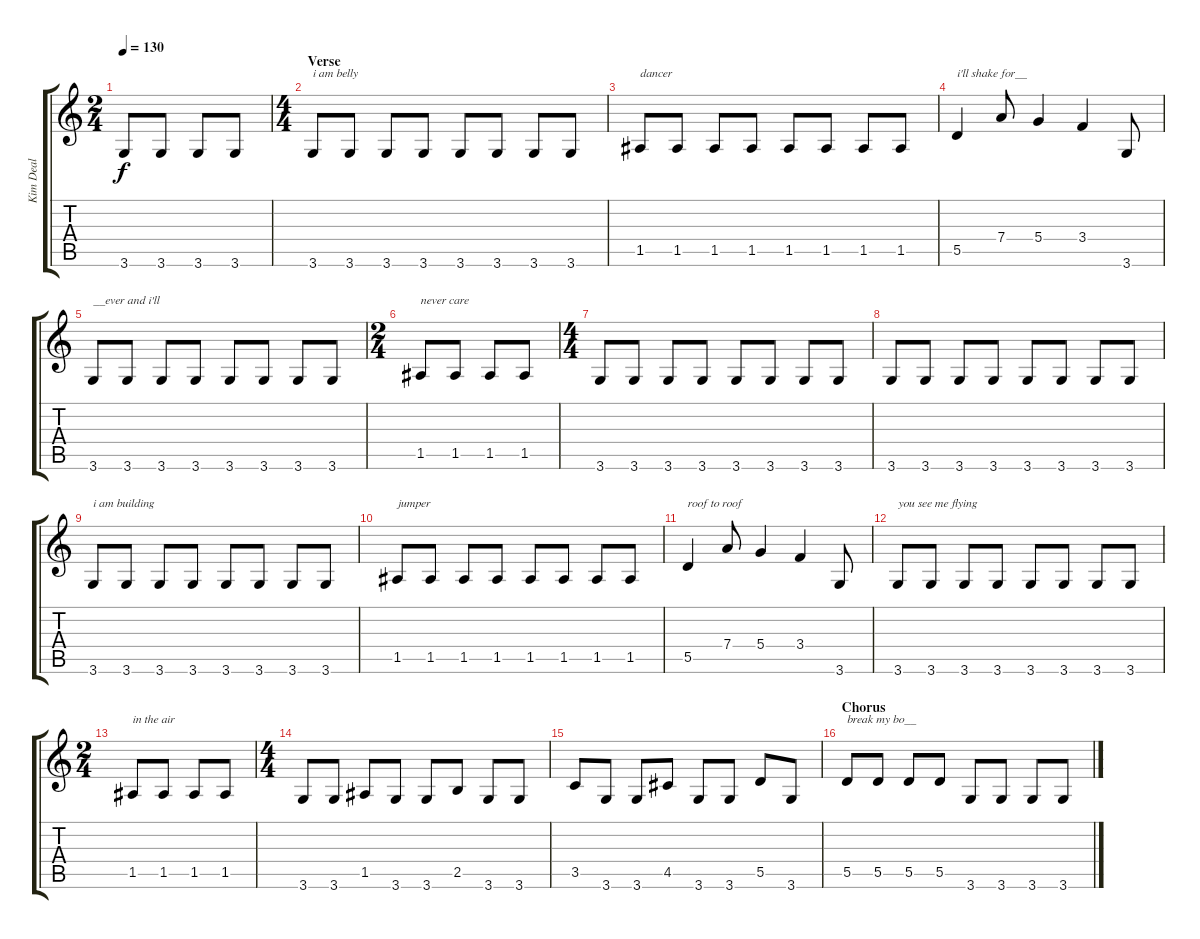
\track ("Kim Deal" "Kim Deal") {instrument electricbasspick}
\staff {score tabs}
\tuning (E4 B3 G3 D3 A2 E2) {hide}
\ts (2 4)
\tempo 130
\clef g2
\ks c
3.6.8{dy f} 3.6.8 3.6.8 3.6.8 |
\ts (4 4)
\section ("" "Verse")
3.6.8{txt "i am belly"} 3.6.8 3.6.8 3.6.8 3.6.8 3.6.8 3.6.8 3.6.8 |
1.5.8{txt "dancer"} 1.5.8 1.5.8 1.5.8 1.5.8 1.5.8 1.5.8 1.5.8 |
5.5.4{txt "i'll shake for__"} 7.4.8 5.4.4 3.4.4 3.6.8 |
3.6.8{txt "__ever and i'll"} 3.6.8 3.6.8 3.6.8 3.6.8 3.6.8 3.6.8 3.6.8 |
\ts (2 4)
1.5.8{txt "never care"} 1.5.8 1.5.8 1.5.8 |
\ts (4 4)
3.6.8 3.6.8 3.6.8 3.6.8 3.6.8 3.6.8 3.6.8 3.6.8 |
3.6.8 3.6.8 3.6.8 3.6.8 3.6.8 3.6.8 3.6.8 3.6.8 |
3.6.8{txt "i am building "} 3.6.8 3.6.8 3.6.8 3.6.8 3.6.8 3.6.8 3.6.8 |
1.5.8{txt "jumper"} 1.5.8 1.5.8 1.5.8 1.5.8 1.5.8 1.5.8 1.5.8 |
5.5.4{txt "roof to roof"} 7.4.8 5.4.4 3.4.4 3.6.8 |
3.6.8{txt "you see me flying "} 3.6.8 3.6.8 3.6.8 3.6.8 3.6.8 3.6.8 3.6.8 |
\ts (2 4)
1.5.8{txt "in the air"} 1.5.8 1.5.8 1.5.8 |
\ts (4 4)
3.6.8 3.6.8 1.5.8 3.6.8 3.6.8 2.5.8 3.6.8 3.6.8 |
3.5.8 3.6.8 3.6.8 4.5.8 3.6.8 3.6.8 5.5.8 3.6.8 |
\section ("" "Chorus")
5.5.8{txt "break my bo__"} 5.5.8 5.5.8 5.5.8 3.6.8 3.6.8 3.6.8 3.6.8
